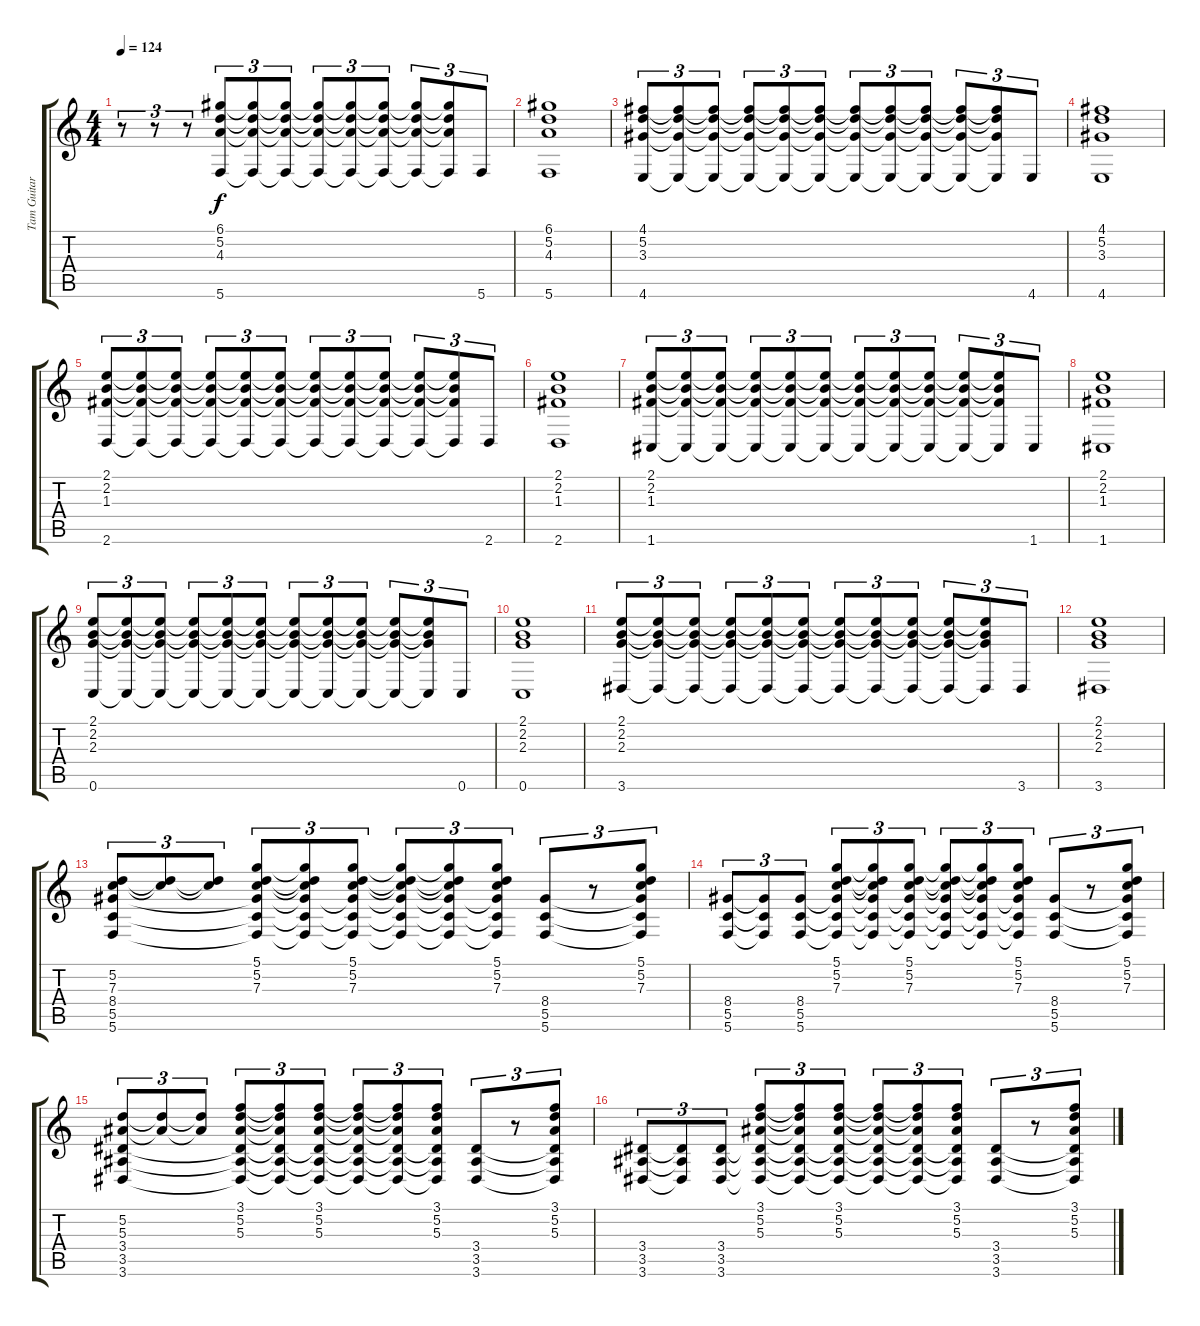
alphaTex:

\track ("Tam Guitar" "Tam Guitar") {instrument overdrivenguitar}
\staff {score tabs}
\tuning (D4 A3 F3 C3 G2 C2) {hide}
\ts (4 4)
\tempo 124
\clef g2
\ks c
r.8{tu (3 2) dy f} r.8{tu (3 2)} r.8{tu (3 2)} (6.1 5.2 4.3 5.6).8{tu (3 2)} (6.1{t} 5.2{t} 4.3{t} 5.6{t}).8{tu (3 2)} (6.1{t} 5.2{t} 4.3{t} 5.6{t}).8{tu (3 2)} (6.1{t} 5.2{t} 4.3{t} 5.6{t}).8{tu (3 2)} (6.1{t} 5.2{t} 4.3{t} 5.6{t}).8{tu (3 2)} (6.1{t} 5.2{t} 4.3{t} 5.6{t}).8{tu (3 2)} (6.1{t} 5.2{t} 4.3{t} 5.6{t}).8{tu (3 2)} (6.1{t} 5.2{t} 4.3{t} 5.6{t}).8{tu (3 2)} 5.6.8{tu (3 2)} |
(6.1 5.2 4.3 5.6).1 |
(4.1 5.2 3.3 4.6).8{tu (3 2)} (4.1{t} 5.2{t} 3.3{t} 4.6{t}).8{tu (3 2)} (4.1{t} 5.2{t} 3.3{t} 4.6{t}).8{tu (3 2)} (4.1{t} 5.2{t} 3.3{t} 4.6{t}).8{tu (3 2)} (4.1{t} 5.2{t} 3.3{t} 4.6{t}).8{tu (3 2)} (4.1{t} 5.2{t} 3.3{t} 4.6{t}).8{tu (3 2)} (4.1{t} 5.2{t} 3.3{t} 4.6{t}).8{tu (3 2)} (4.1{t} 5.2{t} 3.3{t} 4.6{t}).8{tu (3 2)} (4.1{t} 5.2{t} 3.3{t} 4.6{t}).8{tu (3 2)} (4.1{t} 5.2{t} 3.3{t} 4.6{t}).8{tu (3 2)} (4.1{t} 5.2{t} 3.3{t} 4.6{t}).8{tu (3 2)} 4.6.8{tu (3 2)} |
(4.1 5.2 3.3 4.6).1 |
(2.1 2.2 1.3 2.6).8{tu (3 2)} (2.1{t} 2.2{t} 1.3{t} 2.6{t}).8{tu (3 2)} (2.1{t} 2.2{t} 1.3{t} 2.6{t}).8{tu (3 2)} (2.1{t} 2.2{t} 1.3{t} 2.6{t}).8{tu (3 2)} (2.1{t} 2.2{t} 1.3{t} 2.6{t}).8{tu (3 2)} (2.1{t} 2.2{t} 1.3{t} 2.6{t}).8{tu (3 2)} (2.1{t} 2.2{t} 1.3{t} 2.6{t}).8{tu (3 2)} (2.1{t} 2.2{t} 1.3{t} 2.6{t}).8{tu (3 2)} (2.1{t} 2.2{t} 1.3{t} 2.6{t}).8{tu (3 2)} (2.1{t} 2.2{t} 1.3{t} 2.6{t}).8{tu (3 2)} (2.1{t} 2.2{t} 1.3{t} 2.6{t}).8{tu (3 2)} 2.6.8{tu (3 2)} |
(2.1 2.2 1.3 2.6).1 |
(2.1 2.2 1.3 1.6).8{tu (3 2)} (2.1{t} 2.2{t} 1.3{t} 1.6{t}).8{tu (3 2)} (2.1{t} 2.2{t} 1.3{t} 1.6{t}).8{tu (3 2)} (2.1{t} 2.2{t} 1.3{t} 1.6{t}).8{tu (3 2)} (2.1{t} 2.2{t} 1.3{t} 1.6{t}).8{tu (3 2)} (2.1{t} 2.2{t} 1.3{t} 1.6{t}).8{tu (3 2)} (2.1{t} 2.2{t} 1.3{t} 1.6{t}).8{tu (3 2)} (2.1{t} 2.2{t} 1.3{t} 1.6{t}).8{tu (3 2)} (2.1{t} 2.2{t} 1.3{t} 1.6{t}).8{tu (3 2)} (2.1{t} 2.2{t} 1.3{t} 1.6{t}).8{tu (3 2)} (2.1{t} 2.2{t} 1.3{t} 1.6{t}).8{tu (3 2)} 1.6.8{tu (3 2)} |
(2.1 2.2 1.3 1.6).1 |
(2.1 2.2 2.3 0.6).8{tu (3 2)} (2.1{t} 2.2{t} 2.3{t} 0.6{t}).8{tu (3 2)} (2.1{t} 2.2{t} 2.3{t} 0.6{t}).8{tu (3 2)} (2.1{t} 2.2{t} 2.3{t} 0.6{t}).8{tu (3 2)} (2.1{t} 2.2{t} 2.3{t} 0.6{t}).8{tu (3 2)} (2.1{t} 2.2{t} 2.3{t} 0.6{t}).8{tu (3 2)} (2.1{t} 2.2{t} 2.3{t} 0.6{t}).8{tu (3 2)} (2.1{t} 2.2{t} 2.3{t} 0.6{t}).8{tu (3 2)} (2.1{t} 2.2{t} 2.3{t} 0.6{t}).8{tu (3 2)} (2.1{t} 2.2{t} 2.3{t} 0.6{t}).8{tu (3 2)} (2.1{t} 2.2{t} 2.3{t} 0.6{t}).8{tu (3 2)} 0.6.8{tu (3 2)} |
(2.1 2.2 2.3 0.6).1 |
(2.1 2.2 2.3 3.6).8{tu (3 2)} (2.1{t} 2.2{t} 2.3{t} 3.6{t}).8{tu (3 2)} (2.1{t} 2.2{t} 2.3{t} 3.6{t}).8{tu (3 2)} (2.1{t} 2.2{t} 2.3{t} 3.6{t}).8{tu (3 2)} (2.1{t} 2.2{t} 2.3{t} 3.6{t}).8{tu (3 2)} (2.1{t} 2.2{t} 2.3{t} 3.6{t}).8{tu (3 2)} (2.1{t} 2.2{t} 2.3{t} 3.6{t}).8{tu (3 2)} (2.1{t} 2.2{t} 2.3{t} 3.6{t}).8{tu (3 2)} (2.1{t} 2.2{t} 2.3{t} 3.6{t}).8{tu (3 2)} (2.1{t} 2.2{t} 2.3{t} 3.6{t}).8{tu (3 2)} (2.1{t} 2.2{t} 2.3{t} 3.6{t}).8{tu (3 2)} 3.6.8{tu (3 2)} |
(2.1 2.2 2.3 3.6).1 |
(5.2 7.3 8.4 5.5 5.6).8{tu (3 2)} (5.2{t} 7.3{t}).8{tu (3 2)} (5.2{t} 7.3{t}).8{tu (3 2)} (5.1 5.2 7.3 8.4{t} 5.5{t} 5.6{t}).8{tu (3 2)} (5.1{t} 5.2{t} 7.3{t} 8.4{t} 5.5{t} 5.6{t}).8{tu (3 2)} (5.1 5.2 7.3 8.4{t} 5.5{t} 5.6{t}).8{tu (3 2)} (5.1{t} 5.2{t} 7.3{t} 8.4{t} 5.5{t} 5.6{t}).8{tu (3 2)} (5.1{t} 5.2{t} 7.3{t} 8.4{t} 5.5{t} 5.6{t}).8{tu (3 2)} (5.1 5.2 7.3 8.4{t} 5.5{t} 5.6{t}).8{tu (3 2)} (8.4 5.5 5.6).8{tu (3 2)} r.8{tu (3 2)} (5.1 5.2 7.3 8.4{t} 5.5{t} 5.6{t}).8{tu (3 2)} |
(8.4 5.5 5.6).8{tu (3 2)} (8.4{t} 5.5{t} 5.6{t}).8{tu (3 2)} (8.4 5.5 5.6).8{tu (3 2)} (5.1 5.2 7.3 8.4{t} 5.5{t} 5.6{t}).8{tu (3 2)} (5.1{t} 5.2{t} 7.3{t} 8.4{t} 5.5{t} 5.6{t}).8{tu (3 2)} (5.1 5.2 7.3 8.4{t} 5.5{t} 5.6{t}).8{tu (3 2)} (5.1{t} 5.2{t} 7.3{t} 8.4{t} 5.5{t} 5.6{t}).8{tu (3 2)} (5.1{t} 5.2{t} 7.3{t} 8.4{t} 5.5{t} 5.6{t}).8{tu (3 2)} (5.1 5.2 7.3 8.4{t} 5.5{t} 5.6{t}).8{tu (3 2)} (8.4 5.5 5.6).8{tu (3 2)} r.8{tu (3 2)} (5.1 5.2 7.3 8.4{t} 5.5{t} 5.6{t}).8{tu (3 2)} |
(5.2 5.3 3.4 3.5 3.6).8{tu (3 2)} (5.2{t} 5.3{t}).8{tu (3 2)} (5.2{t} 5.3{t}).8{tu (3 2)} (3.1 5.2 5.3 3.4{t} 3.5{t} 3.6{t}).8{tu (3 2)} (3.1{t} 5.2{t} 5.3{t} 3.4{t} 3.5{t} 3.6{t}).8{tu (3 2)} (3.1 5.2 5.3 3.4{t} 3.5{t} 3.6{t}).8{tu (3 2)} (3.1{t} 5.2{t} 5.3{t} 3.4{t} 3.5{t} 3.6{t}).8{tu (3 2)} (3.1{t} 5.2{t} 5.3{t} 3.4{t} 3.5{t} 3.6{t}).8{tu (3 2)} (3.1 5.2 5.3 3.4{t} 3.5{t} 3.6{t}).8{tu (3 2)} (3.4 3.5 3.6).8{tu (3 2)} r.8{tu (3 2)} (3.1 5.2 5.3 3.4{t} 3.5{t} 3.6{t}).8{tu (3 2)} |
(3.4 3.5 3.6).8{tu (3 2)} (3.4{t} 3.5{t} 3.6{t}).8{tu (3 2)} (3.4 3.5 3.6).8{tu (3 2)} (3.1 5.2 5.3 3.4{t} 3.5{t} 3.6{t}).8{tu (3 2)} (3.1{t} 5.2{t} 5.3{t} 3.4{t} 3.5{t} 3.6{t}).8{tu (3 2)} (3.1 5.2 5.3 3.4{t} 3.5{t} 3.6{t}).8{tu (3 2)} (3.1{t} 5.2{t} 5.3{t} 3.4{t} 3.5{t} 3.6{t}).8{tu (3 2)} (3.1{t} 5.2{t} 5.3{t} 3.4{t} 3.5{t} 3.6{t}).8{tu (3 2)} (3.1 5.2 5.3 3.4{t} 3.5{t} 3.6{t}).8{tu (3 2)} (3.4 3.5 3.6).8{tu (3 2)} r.8{tu (3 2)} (3.1 5.2 5.3 3.4{t} 3.5{t} 3.6{t}).8{tu (3 2)}
